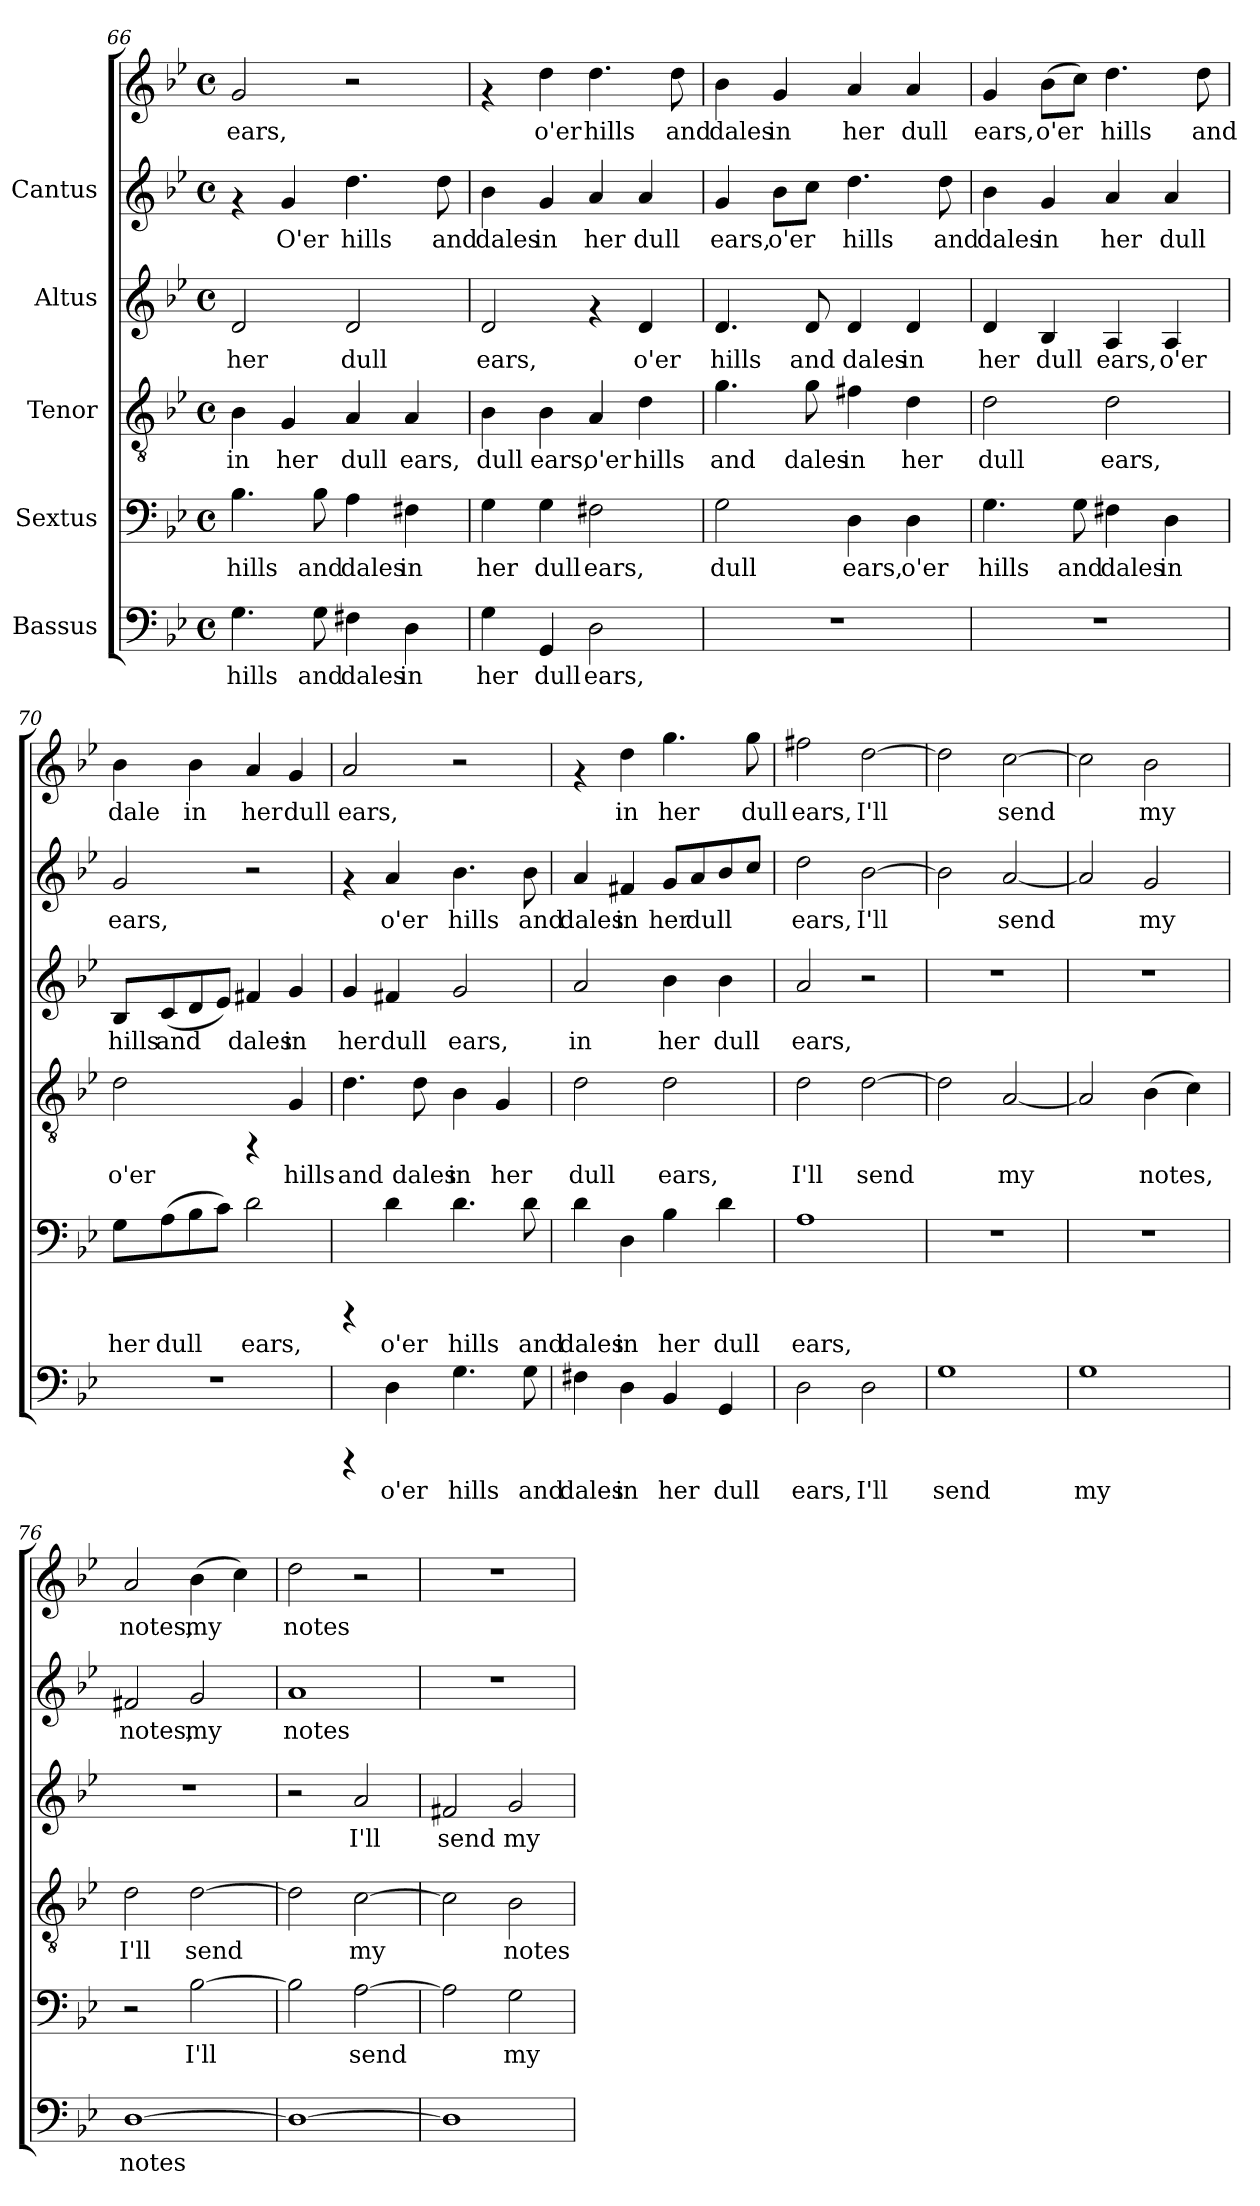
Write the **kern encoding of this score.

**kern	**text	**kern	**text	**kern	**text	**kern	**text	**kern	**text	**kern	**text
*part5	*part5	*part4	*part4	*part3	*part3	*part2	*part2	*part1	*part1	*part1	*part1
*staff6	*staff6	*staff5	*staff5	*staff4	*staff4	*staff3	*staff3	*staff2	*staff2	*staff1	*staff1
*I"Bassus	*	*I"Sextus	*	*I"Tenor	*	*I"Altus	*	*I"Cantus	*	*	*
*clefF4	*	*clefF4	*	*clefGv2	*	*clefG2	*	*clefG2	*	*clefG2	*
*k[b-e-]	*	*k[b-e-]	*	*k[b-e-]	*	*k[b-e-]	*	*k[b-e-]	*	*k[b-e-]	*
*B-:	*	*B-:	*	*B-:	*	*B-:	*	*B-:	*	*B-:	*
*M4/4	*	*M4/4	*	*M4/4	*	*M4/4	*	*M4/4	*	*M4/4	*
*met(c)	*	*met(c)	*	*met(c)	*	*met(c)	*	*met(c)	*	*met(c)	*
=66	=66	=66	=66	=66	=66	=66	=66	=66	=66	=66	=66
!	!LO:LY:b:cj	!	!LO:LY:b:cj	!	!LO:LY:b:cj	!	!LO:LY:b:cj	!	!	!	!LO:LY:b:cj
4.G\	hills	4.B-\	hills	4B-\	in	2d/	her	4rf	.	2g/	ears,
!	!	!	!	!	!LO:LY:b:cj	!	!	!	!LO:LY:b:cj	!	!
.	.	.	.	4G/	her	.	.	4g/	O'er	.	.
!	!LO:LY:b:cj	!	!LO:LY:b:cj	!	!	!	!	!	!	!	!
8G\	and	8B-\	and	.	.	.	.	.	.	.	.
!	!LO:LY:b:cj	!	!LO:LY:b:cj	!	!LO:LY:b:cj	!	!LO:LY:b:cj	!	!LO:LY:b:cj	!	!
4F#X\	dales	4A\	dales	4A/	dull	2d/	dull	4.dd\	hills	2r	.
!	!LO:LY:b:cj	!	!LO:LY:b:cj	!	!LO:LY:b:cj	!	!	!	!	!	!
4D\	in	4F#X\	in	4A/	ears,	.	.	.	.	.	.
!	!	!	!	!	!	!	!	!	!LO:LY:b:cj	!	!
.	.	.	.	.	.	.	.	8dd\	and	.	.
=67	=67	=67	=67	=67	=67	=67	=67	=67	=67	=67	=67
!	!LO:LY:b:cj	!	!LO:LY:b:cj	!	!LO:LY:b:cj	!	!LO:LY:b:cj	!	!LO:LY:b:cj	!	!
4G\	her	4G\	her	4B-\	dull	2d/	ears,	4b-\	dales	4rf	.
!	!LO:LY:b:cj	!	!LO:LY:b:cj	!	!LO:LY:b:cj	!	!	!	!LO:LY:b:cj	!	!LO:LY:b:cj
4GG/	dull	4G\	dull	4B-\	ears,	.	.	4g/	in	4dd\	o'er
!	!LO:LY:b:cj	!	!LO:LY:b:cj	!	!LO:LY:b:cj	!	!	!	!LO:LY:b:cj	!	!LO:LY:b:cj
2D\	ears,	2F#X\	ears,	4A/	o'er	4rf	.	4a/	her	4.dd\	hills
!	!	!	!	!	!LO:LY:b:cj	!	!LO:LY:b:cj	!	!LO:LY:b:cj	!	!
.	.	.	.	4d\	hills	4d/	o'er	4a/	dull	.	.
!	!	!	!	!	!	!	!	!	!	!	!LO:LY:b:cj
.	.	.	.	.	.	.	.	.	.	8dd\	and
=68	=68	=68	=68	=68	=68	=68	=68	=68	=68	=68	=68
!	!	!	!LO:LY:b:cj	!	!LO:LY:b:cj	!	!LO:LY:b:cj	!	!LO:LY:b:cj	!	!LO:LY:b:cj
1r	.	2G\	dull	4.g\	and	4.d/	hills	4g/	ears,	4b-\	dales
!	!	!	!	!	!	!	!	!	!LO:LY:b:cj	!	!LO:LY:b:cj
.	.	.	.	.	.	.	.	8b-\L	o'er	4g/	in
!	!	!	!	!	!LO:LY:b:cj	!	!LO:LY:b:cj	!	!LO:LY:b:cj	!	!
.	.	.	.	8g\	dales	8d/	and	8cc\J	.	.	.
!	!	!	!LO:LY:b:cj	!	!LO:LY:b:cj	!	!LO:LY:b:cj	!	!LO:LY:b:cj	!	!LO:LY:b:cj
.	.	4D\	ears,	4f#X\	in	4d/	dales	4.dd\	hills	4a/	her
!	!	!	!LO:LY:b:cj	!	!LO:LY:b:cj	!	!LO:LY:b:cj	!	!	!	!LO:LY:b:cj
.	.	4D\	o'er	4d\	her	4d/	in	.	.	4a/	dull
!	!	!	!	!	!	!	!	!	!LO:LY:b:cj	!	!
.	.	.	.	.	.	.	.	8dd\	and	.	.
!!LO:LB:g=z
=69	=69	=69	=69	=69	=69	=69	=69	=69	=69	=69	=69
!	!	!	!LO:LY:b:cj	!	!LO:LY:b:cj	!	!LO:LY:b:cj	!	!LO:LY:b:cj	!	!LO:LY:b:cj
1r	.	4.G\	hills	2d\	dull	4d/	her	4b-\	dales	4g/	ears,
!	!	!	!	!	!	!	!LO:LY:b:cj	!	!LO:LY:b:cj	!	!LO:LY:b:cj
.	.	.	.	.	.	4B-/	dull	4g/	in	(>8b-\L	o'er
!	!	!	!LO:LY:b:cj	!	!	!	!	!	!	!	!LO:LY:b:cj
.	.	8G\	and	.	.	.	.	.	.	8cc\J)	.
!	!	!	!LO:LY:b:cj	!	!LO:LY:b:cj	!	!LO:LY:b:cj	!	!LO:LY:b:cj	!	!LO:LY:b:cj
.	.	4F#X\	dales	2d\	ears,	4A/	ears,	4a/	her	4.dd\	hills
!	!	!	!LO:LY:b:cj	!	!	!	!LO:LY:b:cj	!	!LO:LY:b:cj	!	!
.	.	4D\	in	.	.	4A/	o'er	4a/	dull	.	.
!	!	!	!	!	!	!	!	!	!	!	!LO:LY:b:cj
.	.	.	.	.	.	.	.	.	.	8dd\	and
=70	=70	=70	=70	=70	=70	=70	=70	=70	=70	=70	=70
!	!	!	!LO:LY:b:cj	!	!LO:LY:b:cj	!	!LO:LY:b:cj	!	!LO:LY:b:cj	!	!LO:LY:b:cj
1r	.	8G\L	her	2d\	o'er	8B-/L	hills	2g/	ears,	4b-\	dale
!	!	!	!LO:LY:b:cj	!	!	!	!LO:LY:b:cj	!	!	!	!
.	.	(>8A\	dull	.	.	(<8c/	and	.	.	.	.
!	!	!	!LO:LY:b:cj	!	!	!	!LO:LY:b:cj	!	!	!	!LO:LY:b:cj
.	.	8B-\	.	.	.	8d/	.	.	.	4b-\	in
!	!	!	!LO:LY:b:cj	!	!	!	!LO:LY:b:cj	!	!	!	!
.	.	8c\J)	.	.	.	8e-/J)	.	.	.	.	.
!	!	!	!LO:LY:b:cj	!	!	!	!LO:LY:b:cj	!	!	!	!LO:LY:b:cj
.	.	2d\	ears,	4rFF	.	4f#X/	dales	2r	.	4a/	her
!	!	!	!	!	!LO:LY:b:cj	!	!LO:LY:b:cj	!	!	!	!LO:LY:b:cj
.	.	.	.	4G/	hills	4g/	in	.	.	4g/	dull
=71	=71	=71	=71	=71	=71	=71	=71	=71	=71	=71	=71
!	!	!	!	!	!LO:LY:b:cj	!	!LO:LY:b:cj	!	!	!	!LO:LY:b:cj
4rCCC	.	4rCCC	.	4.d\	and	4g/	her	4rf	.	2a/	ears,
!	!LO:LY:b:cj	!	!LO:LY:b:cj	!	!	!	!LO:LY:b:cj	!	!LO:LY:b:cj	!	!
4D\	o'er	4d\	o'er	.	.	4f#X/	dull	4a/	o'er	.	.
!	!	!	!	!	!LO:LY:b:cj	!	!	!	!	!	!
.	.	.	.	8d\	dales	.	.	.	.	.	.
!	!LO:LY:b:cj	!	!LO:LY:b:cj	!	!LO:LY:b:cj	!	!LO:LY:b:cj	!	!LO:LY:b:cj	!	!
4.G\	hills	4.d\	hills	4B-\	in	2g/	ears,	4.b-\	hills	2r	.
!	!	!	!	!	!LO:LY:b:cj	!	!	!	!	!	!
.	.	.	.	4G/	her	.	.	.	.	.	.
!	!LO:LY:b:cj	!	!LO:LY:b:cj	!	!	!	!	!	!LO:LY:b:cj	!	!
8G\	and	8d\	and	.	.	.	.	8b-\	and	.	.
=72	=72	=72	=72	=72	=72	=72	=72	=72	=72	=72	=72
!	!LO:LY:b:cj	!	!LO:LY:b:cj	!	!LO:LY:b:cj	!	!LO:LY:b:cj	!	!LO:LY:b:cj	!	!
4F#X\	dales	4d\	dales	2d\	dull	2a/	in	4a/	dales	4rf	.
!	!LO:LY:b:cj	!	!LO:LY:b:cj	!	!	!	!	!	!LO:LY:b:cj	!	!LO:LY:b:cj
4D\	in	4D\	in	.	.	.	.	4f#X/	in	4dd\	in
!	!LO:LY:b:cj	!	!LO:LY:b:cj	!	!LO:LY:b:cj	!	!LO:LY:b:cj	!	!LO:LY:b:cj	!	!LO:LY:b:cj
4BB-/	her	4B-\	her	2d\	ears,	4b-\	her	8g/L	her	4.gg\	her
!	!	!	!	!	!	!	!	!	!LO:LY:b:cj	!	!
.	.	.	.	.	.	.	.	8a/	dull	.	.
!	!LO:LY:b:cj	!	!LO:LY:b:cj	!	!	!	!LO:LY:b:cj	!	!LO:LY:b:cj	!	!
4GG/	dull	4d\	dull	.	.	4b-\	dull	8b-/	.	.	.
!	!	!	!	!	!	!	!	!	!LO:LY:b:cj	!	!LO:LY:b:cj
.	.	.	.	.	.	.	.	8cc/J	.	8gg\	dull
!!LO:PB:g=z
=73	=73	=73	=73	=73	=73	=73	=73	=73	=73	=73	=73
!	!LO:LY:b:cj	!	!LO:LY:b:cj	!	!LO:LY:b:cj	!	!LO:LY:b:cj	!	!LO:LY:b:cj	!	!LO:LY:b:cj
2D\	ears,	1A	ears,	2d\	I'll	2a/	ears,	2dd\	ears,	2ff#X\	ears,
!	!LO:LY:b:cj	!	!	!	!LO:LY:b:cj	!	!	!	!LO:LY:b:cj	!	!LO:LY:b:cj
2D\	I'll	.	.	[>2d\	send	2r	.	[>2b-\	I'll	[>2dd\	I'll
=74	=74	=74	=74	=74	=74	=74	=74	=74	=74	=74	=74
!	!LO:LY:b:cj	!	!	!	!LO:LY:b:cj	!	!	!	!LO:LY:b:cj	!	!LO:LY:b:cj
1G	send	1r	.	2d\]	.	1r	.	2b-\]	.	2dd\]	.
!	!	!	!	!	!LO:LY:b:cj	!	!	!	!LO:LY:b:cj	!	!LO:LY:b:cj
.	.	.	.	[<2A/	my	.	.	[<2a/	send	[>2cc\	send
=75	=75	=75	=75	=75	=75	=75	=75	=75	=75	=75	=75
!	!LO:LY:b:cj	!	!	!	!LO:LY:b:cj	!	!	!	!LO:LY:b:cj	!	!LO:LY:b:cj
1G	my	1r	.	2A/]	.	1r	.	2a/]	.	2cc\]	.
!	!	!	!	!	!LO:LY:b:cj	!	!	!	!LO:LY:b:cj	!	!LO:LY:b:cj
.	.	.	.	(>4B-\	notes,	.	.	2g/	my	2b-\	my
!	!	!	!	!	!LO:LY:b:cj	!	!	!	!	!	!
.	.	.	.	4c\)	.	.	.	.	.	.	.
=76	=76	=76	=76	=76	=76	=76	=76	=76	=76	=76	=76
!	!LO:LY:b:cj	!	!	!	!LO:LY:b:cj	!	!	!	!LO:LY:b:cj	!	!LO:LY:b:cj
[>1D	notes	2r	.	2d\	I'll	1r	.	2f#X/	notes,	2a/	notes,
!	!	!	!LO:LY:b:cj	!	!LO:LY:b:cj	!	!	!	!LO:LY:b:cj	!	!LO:LY:b:cj
.	.	[>2B-\	I'll	[>2d\	send	.	.	2g/	my	(>4b-\	my
!	!	!	!	!	!	!	!	!	!	!	!LO:LY:b:cj
.	.	.	.	.	.	.	.	.	.	4cc\)	.
=77	=77	=77	=77	=77	=77	=77	=77	=77	=77	=77	=77
!	!	!	!LO:LY:b:cj	!	!LO:LY:b:cj	!	!	!	!LO:LY:b:cj	!	!LO:LY:b:cj
1D_>	.	2B-\]	.	2d\]	.	2r	.	1a	notes	2dd\	notes
!	!	!	!LO:LY:b:cj	!	!LO:LY:b:cj	!	!LO:LY:b:cj	!	!	!	!
.	.	[>2A\	send	[>2c\	my	2a/	I'll	.	.	2r	.
=78	=78	=78	=78	=78	=78	=78	=78	=78	=78	=78	=78
!	!	!	!LO:LY:b:cj	!	!LO:LY:b:cj	!	!LO:LY:b:cj	!	!	!	!
1D]	.	2A\]	.	2c\]	.	2f#X/	send	1r	.	1r	.
!	!	!	!LO:LY:b:cj	!	!LO:LY:b:cj	!	!LO:LY:b:cj	!	!	!	!
.	.	2G\	my	2B-\	notes	2g/	my	.	.	.	.
=	=	=	=	=	=	=	=	=	=	=	=
*-	*-	*-	*-	*-	*-	*-	*-	*-	*-	*-	*-
